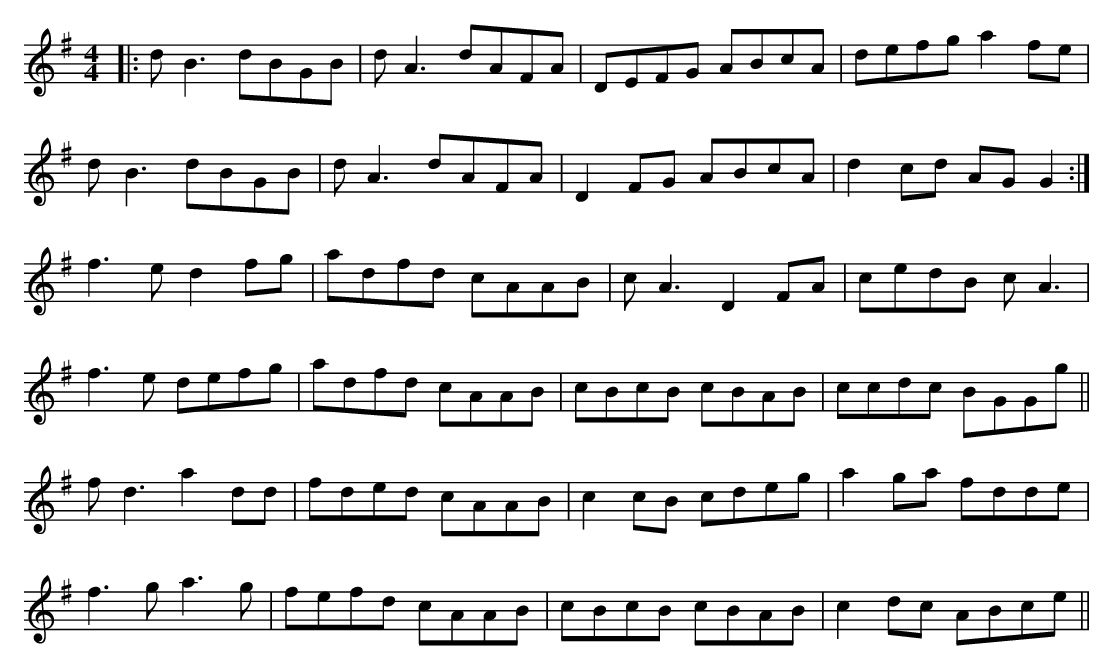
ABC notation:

X:1
M:4/4
K:G
|:dB3 dBGB|dA3 dAFA|DEFG ABcA|defg a2fe|
dB3 dBGB|dA3 dAFA|D2 FG ABcA|d2cd AGG2:|
f3e d2fg|adfd cAAB|cA3 D2FA|cedB cA3|
f3e defg|adfd cAAB|cBcB cBAB|ccdc BGGg||
fd3 a2dd|fded cAAB|c2cB cdeg|a2ga fdde|
f3g a3g|fefd cAAB|cBcB cBAB|c2dc ABce||
